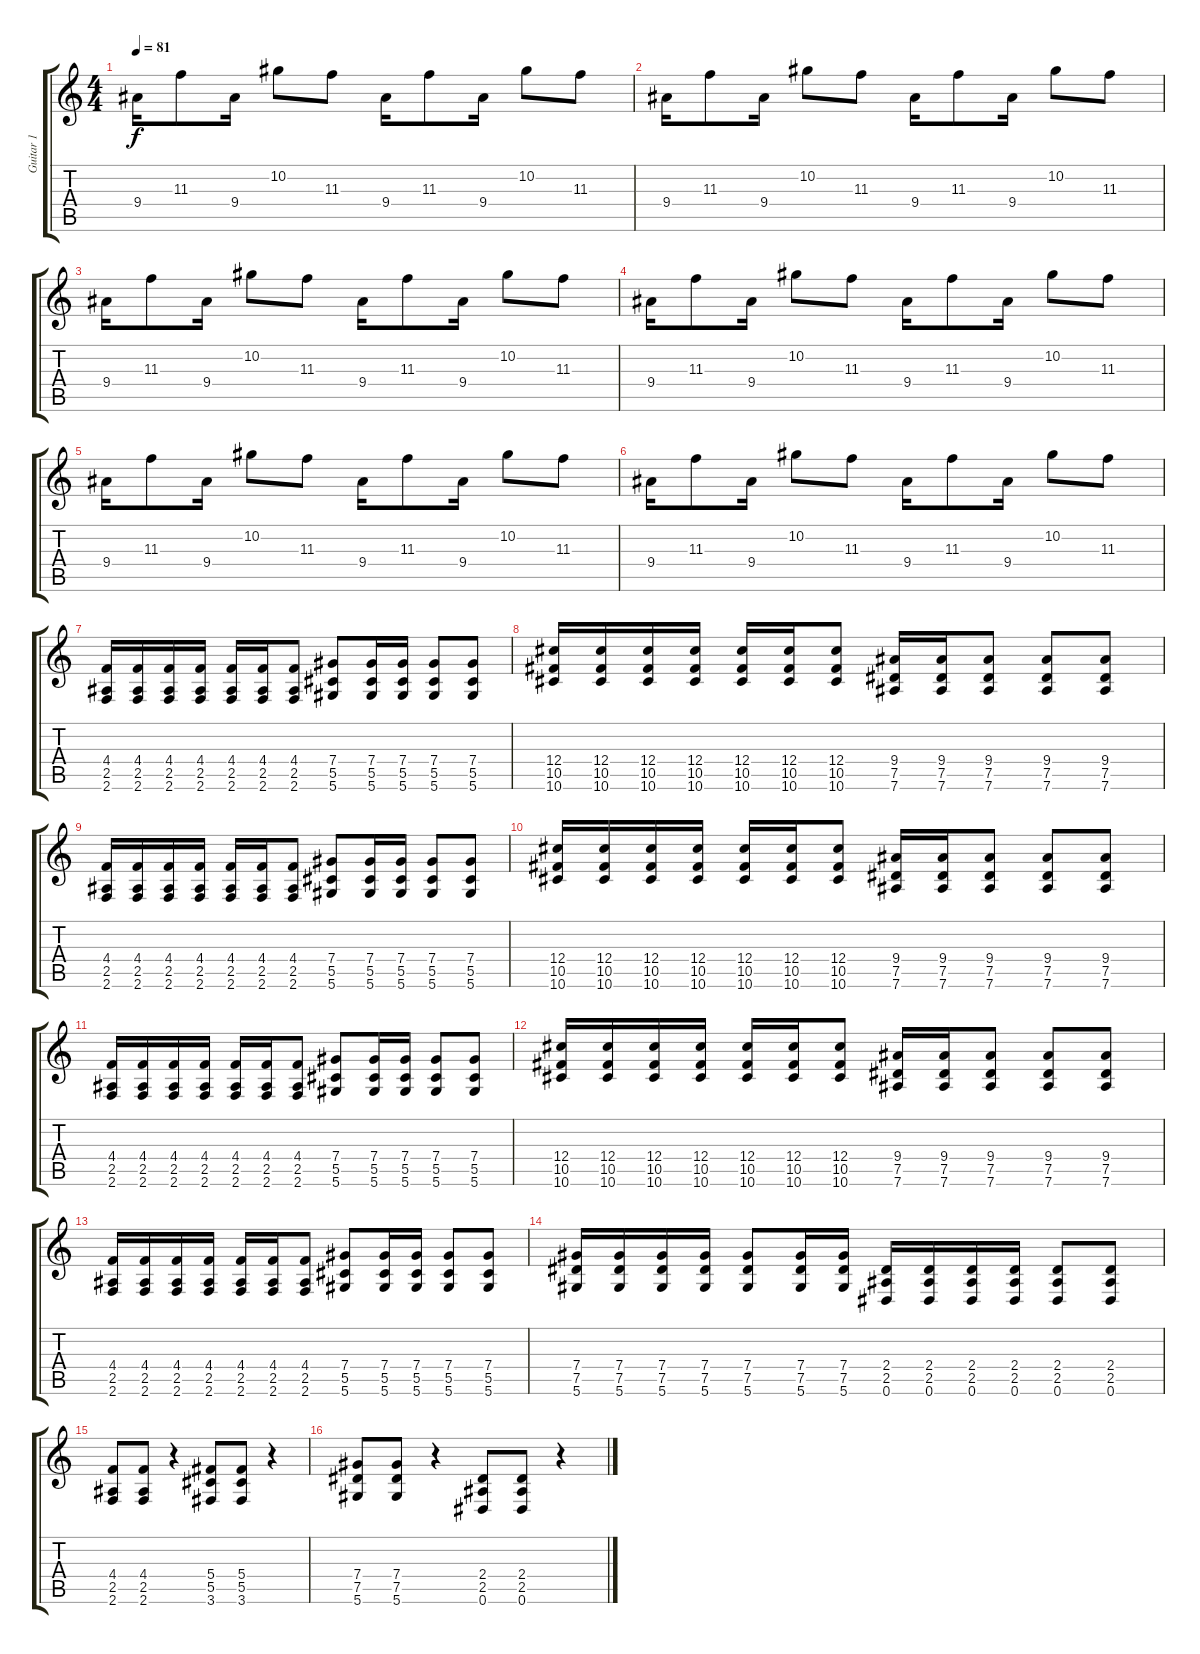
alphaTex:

\track ("Guitar 1" "Guitar 1") {instrument distortionguitar}
\staff {score tabs}
\tuning (Eb4 Bb3 Gb3 Db3 Ab2 Eb2) {hide}
\ts (4 4)
\tempo 81
\clef g2
\ks c
9.4.16{dy f instrument electricguitarclean} 11.3.8 9.4.16 10.2.8 11.3.8 9.4.16 11.3.8 9.4.16 10.2.8 11.3.8 |
9.4.16{instrument electricguitarclean} 11.3.8 9.4.16 10.2.8 11.3.8 9.4.16 11.3.8 9.4.16 10.2.8 11.3.8 |
9.4.16{instrument electricguitarclean} 11.3.8 9.4.16 10.2.8 11.3.8 9.4.16 11.3.8 9.4.16 10.2.8 11.3.8 |
9.4.16{instrument electricguitarclean} 11.3.8 9.4.16 10.2.8 11.3.8 9.4.16 11.3.8 9.4.16 10.2.8 11.3.8 |
9.4.16{instrument electricguitarclean} 11.3.8 9.4.16 10.2.8 11.3.8 9.4.16 11.3.8 9.4.16 10.2.8 11.3.8 |
9.4.16{instrument electricguitarclean} 11.3.8 9.4.16 10.2.8 11.3.8 9.4.16 11.3.8 9.4.16 10.2.8 11.3.8 |
(4.4 2.5 2.6).16{instrument distortionguitar} (4.4 2.5 2.6).16 (4.4 2.5 2.6).16 (4.4 2.5 2.6).16 (4.4 2.5 2.6).16 (4.4 2.5 2.6).16 (4.4 2.5 2.6).8 (7.4 5.5 5.6).8 (7.4 5.5 5.6).16 (7.4 5.5 5.6).16 (7.4 5.5 5.6).8 (7.4 5.5 5.6).8 |
(12.4 10.5 10.6).16 (12.4 10.5 10.6).16 (12.4 10.5 10.6).16 (12.4 10.5 10.6).16 (12.4 10.5 10.6).16 (12.4 10.5 10.6).16 (12.4 10.5 10.6).8 (9.4 7.5 7.6).16 (9.4 7.5 7.6).16 (9.4 7.5 7.6).8 (9.4 7.5 7.6).8 (9.4 7.5 7.6).8 |
(4.4 2.5 2.6).16{instrument distortionguitar} (4.4 2.5 2.6).16 (4.4 2.5 2.6).16 (4.4 2.5 2.6).16 (4.4 2.5 2.6).16 (4.4 2.5 2.6).16 (4.4 2.5 2.6).8 (7.4 5.5 5.6).8 (7.4 5.5 5.6).16 (7.4 5.5 5.6).16 (7.4 5.5 5.6).8 (7.4 5.5 5.6).8 |
(12.4 10.5 10.6).16 (12.4 10.5 10.6).16 (12.4 10.5 10.6).16 (12.4 10.5 10.6).16 (12.4 10.5 10.6).16 (12.4 10.5 10.6).16 (12.4 10.5 10.6).8 (9.4 7.5 7.6).16 (9.4 7.5 7.6).16 (9.4 7.5 7.6).8 (9.4 7.5 7.6).8 (9.4 7.5 7.6).8 |
(4.4 2.5 2.6).16{instrument distortionguitar} (4.4 2.5 2.6).16 (4.4 2.5 2.6).16 (4.4 2.5 2.6).16 (4.4 2.5 2.6).16 (4.4 2.5 2.6).16 (4.4 2.5 2.6).8 (7.4 5.5 5.6).8 (7.4 5.5 5.6).16 (7.4 5.5 5.6).16 (7.4 5.5 5.6).8 (7.4 5.5 5.6).8 |
(12.4 10.5 10.6).16 (12.4 10.5 10.6).16 (12.4 10.5 10.6).16 (12.4 10.5 10.6).16 (12.4 10.5 10.6).16 (12.4 10.5 10.6).16 (12.4 10.5 10.6).8 (9.4 7.5 7.6).16 (9.4 7.5 7.6).16 (9.4 7.5 7.6).8 (9.4 7.5 7.6).8 (9.4 7.5 7.6).8 |
(4.4 2.5 2.6).16{instrument distortionguitar} (4.4 2.5 2.6).16 (4.4 2.5 2.6).16 (4.4 2.5 2.6).16 (4.4 2.5 2.6).16 (4.4 2.5 2.6).16 (4.4 2.5 2.6).8 (7.4 5.5 5.6).8 (7.4 5.5 5.6).16 (7.4 5.5 5.6).16 (7.4 5.5 5.6).8 (7.4 5.5 5.6).8 |
(7.4 7.5 5.6).16 (7.4 7.5 5.6).16 (7.4 7.5 5.6).16 (7.4 7.5 5.6).16 (7.4 7.5 5.6).8 (7.4 7.5 5.6).16 (7.4 7.5 5.6).16 (2.4 2.5 0.6).16 (2.4 2.5 0.6).16 (2.4 2.5 0.6).16 (2.4 2.5 0.6).16 (2.4 2.5 0.6).8 (2.4 2.5 0.6).8 |
(4.4 2.5 2.6).8 (4.4 2.5 2.6).8 r.4 (5.4 5.5 3.6).8 (5.4 5.5 3.6).8 r.4 |
(7.4 7.5 5.6).8 (7.4 7.5 5.6).8 r.4 (2.4 2.5 0.6).8 (2.4 2.5 0.6).8 r.4
